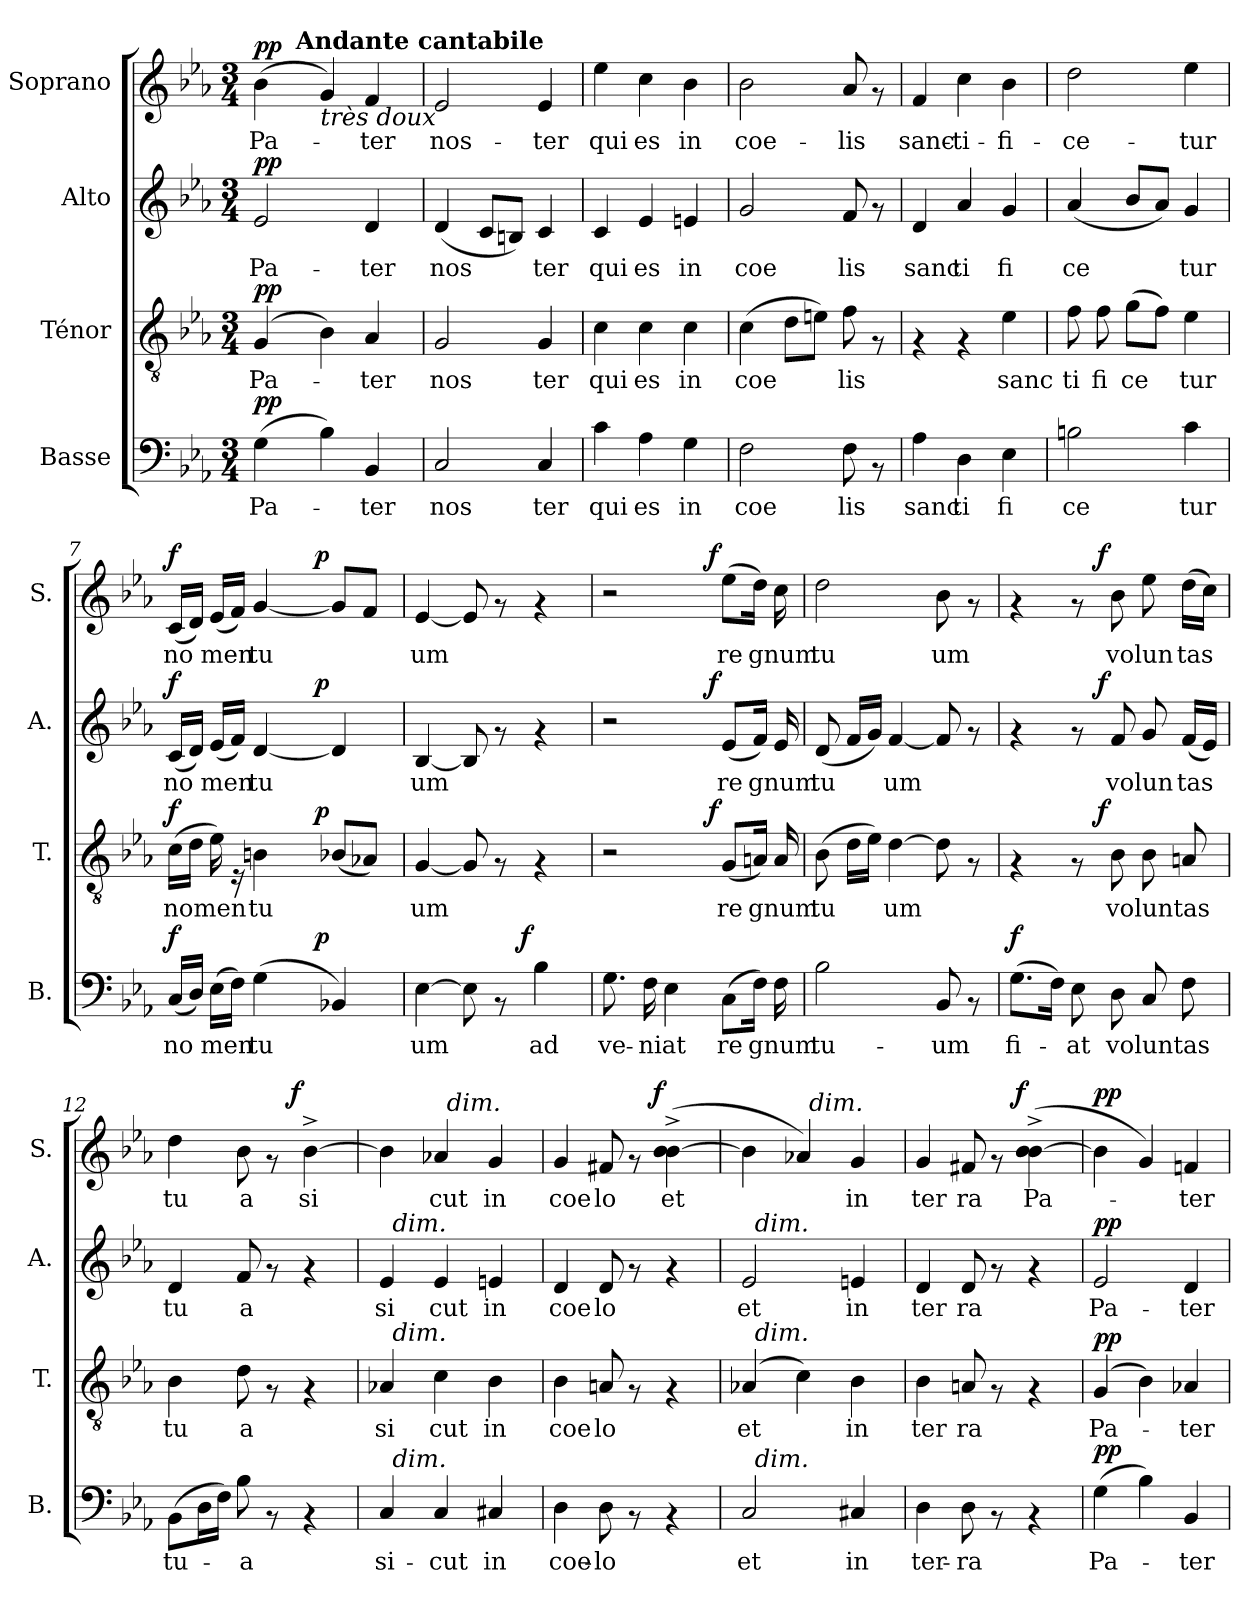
**kern	**text	**dynam	**kern	**text	**dynam	**kern	**text	**dynam	**kern	**text	**dynam
*part4	*part4	*part4	*part3	*part3	*part3	*part2	*part2	*part2	*part1	*part1	*part1
*staff4	*staff4	*staff4	*staff3	*staff3	*staff3	*staff2	*staff2	*staff2	*staff1	*staff1	*staff1
*I"Basse	*	*	*I"Ténor	*	*	*I"Alto	*	*	*I"Soprano	*	*
*I'B.	*	*	*I'T.	*	*	*I'A.	*	*	*I'S.	*	*
*clefF4	*	*	*clefGv2	*	*	*clefG2	*	*	*clefG2	*	*
*k[b-e-a-]	*	*	*k[b-e-a-]	*	*	*k[b-e-a-]	*	*	*k[b-e-a-]	*	*
*E-:	*	*	*E-:	*	*	*E-:	*	*	*E-:	*	*
*M3/4	*	*	*M3/4	*	*	*M3/4	*	*	*M3/4	*	*
=1	=1	=1	=1	=1	=1	=1	=1	=1	=1	=1	=1
!	!LO:LY:b	!LO:DY:a	!	!LO:LY:b	!LO:DY:a	!	!LO:LY:b	!LO:DY:a	!	!LO:LY:b	!LO:DY:a
*	*	*	*	*	*	*	*	*	*^	*	*
(>4G\	Pa-	pp	(>4G/	Pa-	pp	2e-/	Pa-	pp	(>4b-\	8ryy	Pa-	pp
.	.	.	.	.	.	.	.	.	.	32ryy	.	.
*	*	*	*	*	*	*	*	*	*MM120	*	*	*
!	!	!	!	!	!	!	!	!	!	!LO:TX:a:B:t=Andante cantabile	!	!
.	.	.	.	.	.	.	.	.	.	2ryy	.	.
!	!	!	!	!	!	!	!	!	!LO:TX:b:i:t=très doux	!	!	!
4B-\)	.	.	4B-\)	.	.	.	.	.	4g/)	.	.	.
!	!LO:LY:b	!	!	!LO:LY:b	!	!	!LO:LY:b	!	!	!	!LO:LY:b	!
4BB-/	-ter	.	4A-/	-ter	.	4d/	-ter	.	4f/	.	-ter	.
.	.	.	.	.	.	.	.	.	.	16.ryy	.	.
=2	=2	=2	=2	=2	=2	=2	=2	=2	=2	=2	=2	=2
!	!LO:LY:b	!	!	!LO:LY:b	!	!	!LO:LY:b	!	!	!	!LO:LY:b	!
*	*	*	*	*	*	*	*	*	*v	*v	*	*
2C/	nos	.	2G/	nos	.	(<4d/	nos	.	2e-/	nos-	.
.	.	.	.	.	.	8c/L	.	.	.	.	.
.	.	.	.	.	.	8Bn/J)	.	.	.	.	.
!	!LO:LY:b	!	!	!LO:LY:b	!	!	!LO:LY:b	!	!	!LO:LY:b	!
4C/	ter	.	4G/	ter	.	4c/	ter	.	4e-/	-ter	.
=3	=3	=3	=3	=3	=3	=3	=3	=3	=3	=3	=3
!	!LO:LY:b	!	!	!LO:LY:b	!	!	!LO:LY:b	!	!	!LO:LY:b	!
4c\	qui	.	4c\	qui	.	4c/	qui	.	4ee-\	qui	.
!	!LO:LY:b	!	!	!LO:LY:b	!	!	!LO:LY:b	!	!	!LO:LY:b	!
4A-\	es	.	4c\	es	.	4e-/	es	.	4cc\	es	.
!	!LO:LY:b	!	!	!LO:LY:b	!	!	!LO:LY:b	!	!	!LO:LY:b	!
4G\	in	.	4c\	in	.	4en/	in	.	4b-\	in	.
=4	=4	=4	=4	=4	=4	=4	=4	=4	=4	=4	=4
!	!LO:LY:b	!	!	!LO:LY:b	!	!	!LO:LY:b	!	!	!LO:LY:b	!
2F\	coe	.	(>4c\	coe	.	2g/	coe	.	2b-\	coe-	.
.	.	.	8d\L	.	.	.	.	.	.	.	.
.	.	.	8en\J)	.	.	.	.	.	.	.	.
!	!LO:LY:b	!	!	!LO:LY:b	!	!	!LO:LY:b	!	!	!LO:LY:b	!
8F\	lis	.	8f\	lis	.	8f/	lis	.	8a-/	-lis	.
8rAA	.	.	8rF	.	.	8rf	.	.	8rf	.	.
=5	=5	=5	=5	=5	=5	=5	=5	=5	=5	=5	=5
!	!LO:LY:b	!	!	!	!	!	!LO:LY:b	!	!	!LO:LY:b	!
4A-\	sanc	.	4rF	.	.	4d/	sanc	.	4f/	sanc-	.
!	!LO:LY:b	!	!	!	!	!	!LO:LY:b	!	!	!LO:LY:b	!
4D\	ti	.	4rF	.	.	4a-/	ti	.	4cc\	-ti-	.
!	!LO:LY:b	!	!	!LO:LY:b	!	!	!LO:LY:b	!	!	!LO:LY:b	!
4E-\	fi	.	4e-\	sanc	.	4g/	fi	.	4b-\	-fi-	.
=6	=6	=6	=6	=6	=6	=6	=6	=6	=6	=6	=6
!	!LO:LY:b	!	!	!LO:LY:b	!	!	!LO:LY:b	!	!	!LO:LY:b	!
2Bn\	ce	.	8f\	ti	.	(<4a-/	ce	.	2dd\	-ce-	.
!	!	!	!	!LO:LY:b	!	!	!	!	!	!	!
.	.	.	8f\	fi	.	.	.	.	.	.	.
!	!	!	!	!LO:LY:b	!	!	!	!	!	!	!
.	.	.	(>8g\L	ce	.	8b-/L	.	.	.	.	.
.	.	.	8f\J)	.	.	8a-/J)	.	.	.	.	.
!	!LO:LY:b	!	!	!LO:LY:b	!	!	!LO:LY:b	!	!	!LO:LY:b	!
4c\	tur	.	4e-\	tur	.	4g/	tur	.	4ee-\	-tur	.
!!LO:LB:g=z
=7	=7	=7	=7	=7	=7	=7	=7	=7	=7	=7	=7
!	!LO:LY:b	!LO:DY:a	!	!LO:LY:b	!LO:DY:a	!	!LO:LY:b	!LO:DY:a	!	!LO:LY:b	!LO:DY:a
*^	*	*	*^	*	*	*^	*	*	*^	*	*
(<16C/LL	4ryy	no	f	(>16c\LL	4ryy	nomen	f	(<16c/LL	4ryy	no	f	(<16c/LL	4ryy	no	f
16D/JJ)	.	.	.	16d\JJ	.	.	.	16d/JJ)	.	.	.	16d/JJ)	.	.	.
!	!	!LO:LY:b	!	!	!	!	!	!	!	!LO:LY:b	!	!	!	!LO:LY:b	!
(>16E-\LL	.	men	.	16e-\)	.	.	.	(<16e-/LL	.	men	.	(<16e-/LL	.	men	.
16F\JJ)	.	.	.	16rE	.	.	.	16f/JJ)	.	.	.	16f/JJ)	.	.	.
!	!	!LO:LY:b	!	!	!	!LO:LY:b	!	!	!	!LO:LY:b	!	!	!	!LO:LY:b	!
(>4G\	8ryy	tu	.	4Bn\	8ryy	tu	.	[<4d/	8ryy	tu	.	[<4g/	8ryy	tu	.
.	16ryy	.	.	.	16ryy	.	.	.	16ryy	.	.	.	16ryy	.	.
.	64ryy	.	.	.	64ryy	.	.	.	64ryy	.	.	.	64ryy	.	.
!	!	!	!LO:DY:a	!	!	!	!LO:DY:a	!	!	!	!LO:DY:a	!	!	!	!LO:DY:a
.	4ryy	.	p	.	4ryy	.	p	.	4ryy	.	p	.	4ryy	.	p
4BB-X/)	.	.	.	(<8B-X/L	.	.	.	4d/]	.	.	.	8g/L]	.	.	.
.	.	.	.	8A-X/J)	.	.	.	.	.	.	.	8f/J	.	.	.
.	32.ryy	.	.	.	32.ryy	.	.	.	32.ryy	.	.	.	32.ryy	.	.
=8	=8	=8	=8	=8	=8	=8	=8	=8	=8	=8	=8	=8	=8	=8	=8
!	!	!LO:LY:b	!	!	!	!LO:LY:b	!	!	!	!LO:LY:b	!	!	!	!LO:LY:b	!
*	*	*	*	*v	*v	*	*	*	*	*	*	*v	*v	*	*
*	*	*	*	*	*	*	*v	*v	*	*	*	*	*
[>4E-\	4...ryy	um	.	[<4G/	um	.	[<4B-/	um	.	[<4e-/	um	.
8E-\]	.	.	.	8G/]	.	.	8B-/]	.	.	8e-/]	.	.
8rAA	.	.	.	8rF	.	.	8rf	.	.	8rf	.	.
!	!	!	!LO:DY:a	!	!	!	!	!	!	!	!	!
.	4ryy	.	f	.	.	.	.	.	.	.	.	.
!	!	!LO:LY:b	!	!	!	!	!	!	!	!	!	!
4B-\	.	ad	.	4rF	.	.	4rf	.	.	4rf	.	.
.	32ryy	.	.	.	.	.	.	.	.	.	.	.
=9	=9	=9	=9	=9	=9	=9	=9	=9	=9	=9	=9	=9
!	!	!LO:LY:b	!	!	!	!	!	!	!	!	!	!
*v	*v	*	*	*^	*	*	*^	*	*	*^	*	*
8.G\	ve-	.	2r	4...ryy	.	.	2r	4...ryy	.	.	2r	4...ryy	.	.
!	!LO:LY:b	!	!	!	!	!	!	!	!	!	!	!	!	!
16F\	-niat	.	.	.	.	.	.	.	.	.	.	.	.	.
4E-\	.	.	.	.	.	.	.	.	.	.	.	.	.	.
!	!	!	!	!	!	!LO:DY:a	!	!	!	!LO:DY:a	!	!	!	!LO:DY:a
.	.	.	.	4ryy	.	f	.	4ryy	.	f	.	4ryy	.	f
!	!LO:LY:b	!	!	!	!LO:LY:b	!	!	!	!LO:LY:b	!	!	!	!LO:LY:b	!
(>8C\L	re	.	(<8G/L	.	re	.	(<8e-/L	.	re	.	(>8ee-\L	.	re	.
!	!LO:LY:b	!	!	!	!LO:LY:b	!	!	!	!LO:LY:b	!	!	!	!LO:LY:b	!
16F\Jk)	gnum	.	16An/Jk)	.	gnum	.	16f/Jk)	.	gnum	.	16dd\Jk)	.	gnum	.
16F\	.	.	16A/	.	.	.	16e-/	.	.	.	16cc\	.	.	.
.	.	.	.	32ryy	.	.	.	32ryy	.	.	.	32ryy	.	.
=10	=10	=10	=10	=10	=10	=10	=10	=10	=10	=10	=10	=10	=10	=10
!	!LO:LY:b	!	!	!	!LO:LY:b	!	!	!	!LO:LY:b	!	!	!	!LO:LY:b	!
*	*	*	*v	*v	*	*	*	*	*	*	*v	*v	*	*
*	*	*	*	*	*	*v	*v	*	*	*	*	*
2B-\	tu-	.	(>8B-\	tu	.	(<8d/	tu	.	2dd\	tu	.
.	.	.	16d\LL	.	.	16f/LL	.	.	.	.	.
.	.	.	16e-\JJ)	.	.	16g/JJ)	.	.	.	.	.
!	!	!	!	!LO:LY:b	!	!	!LO:LY:b	!	!	!	!
.	.	.	[>4d\	um	.	[<4f/	um	.	.	.	.
!	!LO:LY:b	!	!	!	!	!	!	!	!	!LO:LY:b	!
8BB-/	-um	.	8d\]	.	.	8f/]	.	.	8b-\	um	.
8rAA	.	.	8rF	.	.	8rf	.	.	8rf	.	.
=11	=11	=11	=11	=11	=11	=11	=11	=11	=11	=11	=11
!	!LO:LY:b	!LO:DY:a	!	!	!	!	!	!	!	!	!
*	*	*	*^	*	*	*^	*	*	*^	*	*
(>8.G\L	fi-	f	4rF	4ryy	.	.	4rf	4ryy	.	.	4rf	4ryy	.	.
16F\Jk)	.	.	.	.	.	.	.	.	.	.	.	.	.	.
!	!LO:LY:b	!	!	!	!	!	!	!	!	!	!	!	!	!
8E-\	-at	.	8rF	16.ryy	.	.	8rf	16.ryy	.	.	8rf	16.ryy	.	.
!	!	!	!	!	!	!LO:DY:a	!	!	!	!LO:DY:a	!	!	!	!LO:DY:a
.	.	.	.	4ryy	.	f	.	4ryy	.	f	.	4ryy	.	f
!	!LO:LY:b	!	!	!	!LO:LY:b	!	!	!	!LO:LY:b	!	!	!	!LO:LY:b	!
8D\	voluntas	.	8B-\	.	voluntas	.	8f/	.	volun	.	8b-\	.	volun	.
8C/	.	.	8B-\	.	.	.	8g/	.	.	.	8ee-\	.	.	.
.	.	.	.	8ryy	.	.	.	8ryy	.	.	.	8ryy	.	.
!	!	!	!	!	!	!	!	!	!LO:LY:b	!	!	!	!LO:LY:b	!
8F\	.	.	8An/	.	.	.	(<16f/LL	.	tas	.	(>16dd\LL	.	tas	.
.	.	.	.	.	.	.	16e-/JJ)	.	.	.	16cc\JJ)	.	.	.
.	.	.	.	32ryy	.	.	.	32ryy	.	.	.	32ryy	.	.
!!LO:PB:g=z	!!
=12	=12	=12	=12	=12	=12	=12	=12	=12	=12	=12	=12	=12	=12	=12
!	!LO:LY:b	!	!	!	!LO:LY:b	!	!	!	!LO:LY:b	!	!	!	!LO:LY:b	!
*	*	*	*v	*v	*	*	*	*	*	*	*	*	*	*
*	*	*	*	*	*	*v	*v	*	*	*	*	*	*
(>8BB-\L	tu-	.	4B-\	tu	.	4d/	tu	.	4dd\	4...ryy	tu	.
16D\L	.	.	.	.	.	.	.	.	.	.	.	.
16F\JJ)	.	.	.	.	.	.	.	.	.	.	.	.
!	!LO:LY:b	!	!	!LO:LY:b	!	!	!LO:LY:b	!	!	!	!LO:LY:b	!
8B-\	-a	.	8d\	a	.	8f/	a	.	8b-\	.	a	.
8rAA	.	.	8rF	.	.	8rf	.	.	8rf	.	.	.
!	!	!	!	!	!	!	!	!	!	!	!	!LO:DY:a
.	.	.	.	.	.	.	.	.	.	4ryy	.	f
!	!	!	!	!	!	!	!	!	!	!	!LO:LY:b	!
4rAA	.	.	4rF	.	.	4rf	.	.	[>4b-^>\	.	si	.
.	.	.	.	.	.	.	.	.	.	32ryy	.	.
=13	=13	=13	=13	=13	=13	=13	=13	=13	=13	=13	=13	=13
!	!LO:LY:b	!	!	!LO:LY:b	!	!	!LO:LY:b	!	!	!	!	!
*^	*	*	*^	*	*	*^	*	*	*	*	*	*
4C/	32ryy	si-	.	4A-X/	32ryy	si	.	4e-/	32ryy	si	.	4b-\]	4ryy	.	.
!	!	!	!	!	!	!	!	!	!LO:TX:a:i:t=dim.	!	!	!	!	!	!
!	!	!	!	!	!LO:TX:a:i:t=dim.	!	!	!	!	!	!	!	!	!	!
!	!LO:TX:a:i:t=dim.	!	!	!	!	!	!	!	!	!	!	!	!	!	!
.	2ryy	.	.	.	2ryy	.	.	.	2ryy	.	.	.	.	.	.
!	!	!LO:LY:b	!	!	!	!LO:LY:b	!	!	!	!LO:LY:b	!	!	!	!LO:LY:b	!
4C/	.	-cut	.	4c\	.	cut	.	4e-/	.	cut	.	4a-X/	32ryy	cut	.
!	!	!	!	!	!	!	!	!	!	!	!	!	!LO:TX:a:i:t=dim.	!	!
.	.	.	.	.	.	.	.	.	.	.	.	.	4...ryy	.	.
!	!	!LO:LY:b	!	!	!	!LO:LY:b	!	!	!	!LO:LY:b	!	!	!	!LO:LY:b	!
4C#X/	.	in	.	4B-\	.	in	.	4en/	.	in	.	4g/	.	in	.
.	8..ryy	.	.	.	8..ryy	.	.	.	8..ryy	.	.	.	.	.	.
=14	=14	=14	=14	=14	=14	=14	=14	=14	=14	=14	=14	=14	=14	=14	=14
!	!	!LO:LY:b	!	!	!	!LO:LY:b	!	!	!	!LO:LY:b	!	!	!	!LO:LY:b	!
*v	*v	*	*	*	*	*	*	*v	*v	*	*	*	*	*	*
*	*	*	*v	*v	*	*	*	*	*	*	*	*	*
4D\	coe-	.	4B-\	coe	.	4d/	coe	.	4g/	4...ryy	coe	.
!	!LO:LY:b	!	!	!LO:LY:b	!	!	!LO:LY:b	!	!	!	!LO:LY:b	!
8D\	-lo	.	8An/	lo	.	8d/	lo	.	8f#X/	.	lo	.
8rAA	.	.	8rF	.	.	8rf	.	.	8rf	.	.	.
!	!	!	!	!	!	!	!	!	!	!	!	!LO:DY:a
.	.	.	.	.	.	.	.	.	.	4ryy	.	f
!	!	!	!	!	!	!	!	!	!	!	!LO:LY:b	!
4rAA	.	.	4rF	.	.	4rf	.	.	(>4b-\^> [>4b-\^>	.	et	.
.	.	.	.	.	.	.	.	.	.	32ryy	.	.
=15	=15	=15	=15	=15	=15	=15	=15	=15	=15	=15	=15	=15
!	!LO:LY:b	!	!	!LO:LY:b	!	!	!LO:LY:b	!	!	!	!	!
*^	*	*	*^	*	*	*^	*	*	*	*	*	*
2C/	32ryy	et	.	(>4A-X/	32ryy	et	.	2e-/	32ryy	et	.	4b-\]	4ryy	.	.
!	!	!	!	!	!	!	!	!	!LO:TX:a:i:t=dim.	!	!	!	!	!	!
!	!	!	!	!	!LO:TX:a:i:t=dim.	!	!	!	!	!	!	!	!	!	!
!	!LO:TX:a:i:t=dim.	!	!	!	!	!	!	!	!	!	!	!	!	!	!
.	2ryy	.	.	.	2ryy	.	.	.	2ryy	.	.	.	.	.	.
.	.	.	.	4c\)	.	.	.	.	.	.	.	4a-X/)	32ryy	.	.
!	!	!	!	!	!	!	!	!	!	!	!	!	!LO:TX:a:i:t=dim.	!	!
.	.	.	.	.	.	.	.	.	.	.	.	.	4...ryy	.	.
!	!	!LO:LY:b	!	!	!	!LO:LY:b	!	!	!	!LO:LY:b	!	!	!	!LO:LY:b	!
4C#X/	.	in	.	4B-\	.	in	.	4en/	.	in	.	4g/	.	in	.
.	8..ryy	.	.	.	8..ryy	.	.	.	8..ryy	.	.	.	.	.	.
=16	=16	=16	=16	=16	=16	=16	=16	=16	=16	=16	=16	=16	=16	=16	=16
!	!	!LO:LY:b	!	!	!	!LO:LY:b	!	!	!	!LO:LY:b	!	!	!	!LO:LY:b	!
*v	*v	*	*	*	*	*	*	*v	*v	*	*	*	*	*	*
*	*	*	*v	*v	*	*	*	*	*	*	*	*	*
4D\	ter-	.	4B-\	ter	.	4d/	ter	.	4g/	4...ryy	ter	.
!	!LO:LY:b	!	!	!LO:LY:b	!	!	!LO:LY:b	!	!	!	!LO:LY:b	!
8D\	-ra	.	8An/	ra	.	8d/	ra	.	8f#X/	.	ra	.
8rAA	.	.	8rF	.	.	8rf	.	.	8rf	.	.	.
!	!	!	!	!	!	!	!	!	!	!	!	!LO:DY:a
.	.	.	.	.	.	.	.	.	.	4ryy	.	f
!	!	!	!	!	!	!	!	!	!	!	!LO:LY:b	!
4rAA	.	.	4rF	.	.	4rf	.	.	(>4b-\^> [<4b-\^>	.	Pa-	.
.	.	.	.	.	.	.	.	.	.	32ryy	.	.
=17	=17	=17	=17	=17	=17	=17	=17	=17	=17	=17	=17	=17
!	!LO:LY:b	!LO:DY:a	!	!LO:LY:b	!LO:DY:a	!	!LO:LY:b	!LO:DY:a	!	!	!	!LO:DY:a
*	*	*	*	*	*	*	*	*	*v	*v	*	*
(>4G\	Pa-	pp	(>4G/	Pa-	pp	2e-/	Pa-	pp	4b-\]	.	pp
4B-\)	.	.	4B-\)	.	.	.	.	.	4g/)	.	.
!	!LO:LY:b	!	!	!LO:LY:b	!	!	!LO:LY:b	!	!	!LO:LY:b	!
4BB-/	-ter	.	4A-X/	-ter	.	4d/	-ter	.	4fn/	-ter	.
=	=	=	=	=	=	=	=	=	=	=	=
*-	*-	*-	*-	*-	*-	*-	*-	*-	*-	*-	*-
